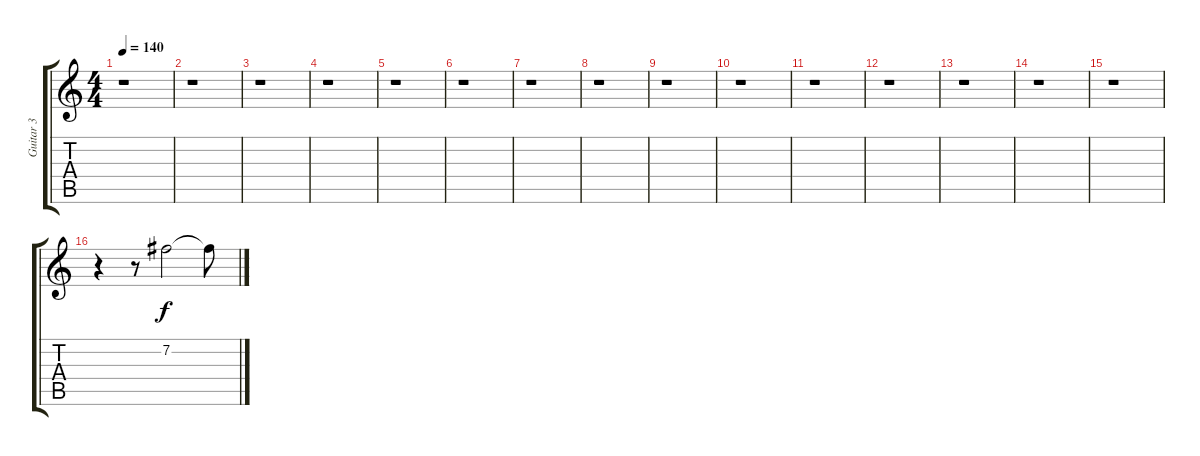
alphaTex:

\track ("Guitar 3            " "Guitar 3  ") {instrument overdrivenguitar}
\staff {score tabs}
\tuning (E4 B3 G3 D3 A2 E2) {hide}
\ts (4 4)
\tempo 140
\clef g2
\ks c
r.1{dy f} |
r.1 |
r.1 |
r.1 |
r.1 |
r.1 |
r.1 |
r.1 |
r.1 |
r.1 |
r.1 |
r.1 |
r.1 |
r.1 |
r.1 |
r.4 r.8 7.2.2 7.2{t}.8
